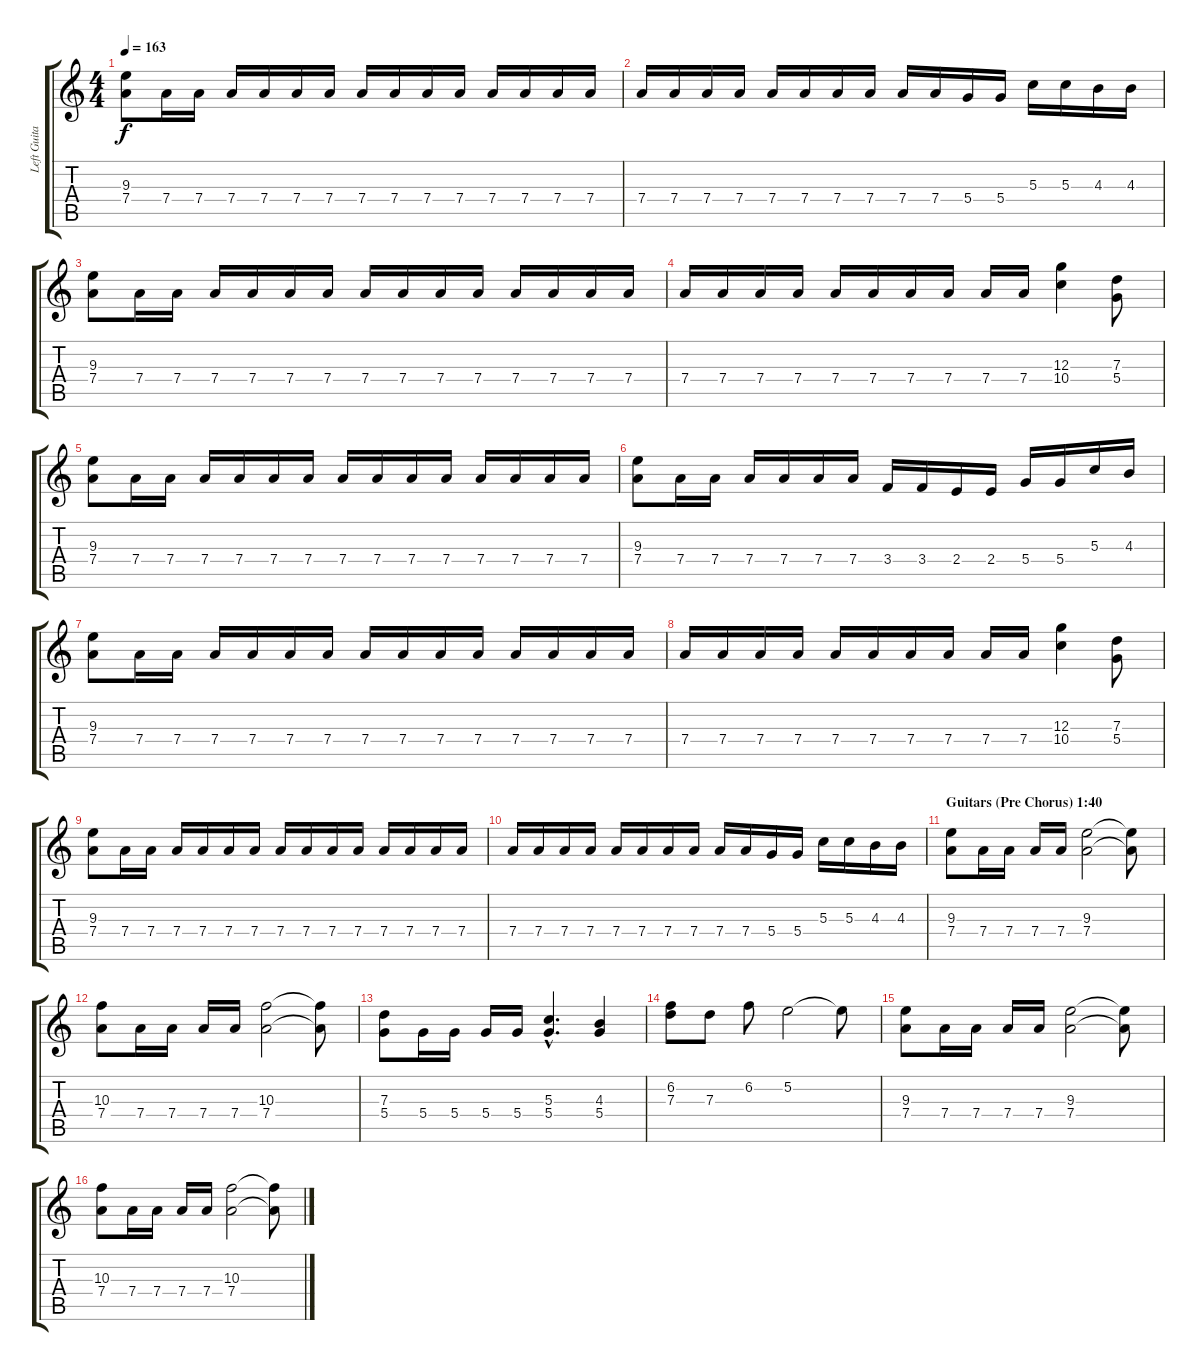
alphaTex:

\track ("Left Guitar" "Left Guita") {instrument distortionguitar}
\staff {score tabs}
\tuning (E4 B3 G3 D3 A2 E2) {hide}
\ts (4 4)
\tempo 163
\clef g2
\ks c
(9.3 7.4).8{dy f} 7.4.16 7.4.16 7.4.16 7.4.16 7.4.16 7.4.16 7.4.16 7.4.16 7.4.16 7.4.16 7.4.16 7.4.16 7.4.16 7.4.16 |
7.4.16 7.4.16 7.4.16 7.4.16 7.4.16 7.4.16 7.4.16 7.4.16 7.4.16 7.4.16 5.4.16 5.4.16 5.3.16 5.3.16 4.3.16 4.3.16 |
(9.3 7.4).8 7.4.16 7.4.16 7.4.16 7.4.16 7.4.16 7.4.16 7.4.16 7.4.16 7.4.16 7.4.16 7.4.16 7.4.16 7.4.16 7.4.16 |
7.4.16 7.4.16 7.4.16 7.4.16 7.4.16 7.4.16 7.4.16 7.4.16 7.4.16 7.4.16 (12.3 10.4).4 (7.3 5.4).8 |
(9.3 7.4).8 7.4.16 7.4.16 7.4.16 7.4.16 7.4.16 7.4.16 7.4.16 7.4.16 7.4.16 7.4.16 7.4.16 7.4.16 7.4.16 7.4.16 |
(9.3 7.4).8 7.4.16 7.4.16 7.4.16 7.4.16 7.4.16 7.4.16 3.4.16 3.4.16 2.4.16 2.4.16 5.4.16 5.4.16 5.3.16 4.3.16 |
(9.3 7.4).8 7.4.16 7.4.16 7.4.16 7.4.16 7.4.16 7.4.16 7.4.16 7.4.16 7.4.16 7.4.16 7.4.16 7.4.16 7.4.16 7.4.16 |
7.4.16 7.4.16 7.4.16 7.4.16 7.4.16 7.4.16 7.4.16 7.4.16 7.4.16 7.4.16 (12.3 10.4).4 (7.3 5.4).8 |
(9.3 7.4).8 7.4.16 7.4.16 7.4.16 7.4.16 7.4.16 7.4.16 7.4.16 7.4.16 7.4.16 7.4.16 7.4.16 7.4.16 7.4.16 7.4.16 |
7.4.16 7.4.16 7.4.16 7.4.16 7.4.16 7.4.16 7.4.16 7.4.16 7.4.16 7.4.16 5.4.16 5.4.16 5.3.16 5.3.16 4.3.16 4.3.16 |
\section ("" "Guitars (Pre Chorus) 1:40")
(9.3 7.4).8 7.4.16 7.4.16 7.4.16 7.4.16 (9.3 7.4).2 (9.3{t} 7.4{t}).8 |
(10.3 7.4).8 7.4.16 7.4.16 7.4.16 7.4.16 (10.3 7.4).2 (10.3{t} 7.4{t}).8 |
(7.3 5.4).8 5.4.16 5.4.16 5.4.16 5.4.16 (5.3{hac} 5.4{hac}).4{d} (4.3 5.4).4 |
(6.2 7.3).8 7.3.8 6.2.8 5.2.2{instrument guitarharmonics} 5.2{t}.8 |
(9.3 7.4).8{instrument distortionguitar} 7.4.16 7.4.16 7.4.16 7.4.16 (9.3 7.4).2 (9.3{t} 7.4{t}).8 |
(10.3 7.4).8 7.4.16 7.4.16 7.4.16 7.4.16 (10.3 7.4).2 (10.3{t} 7.4{t}).8
